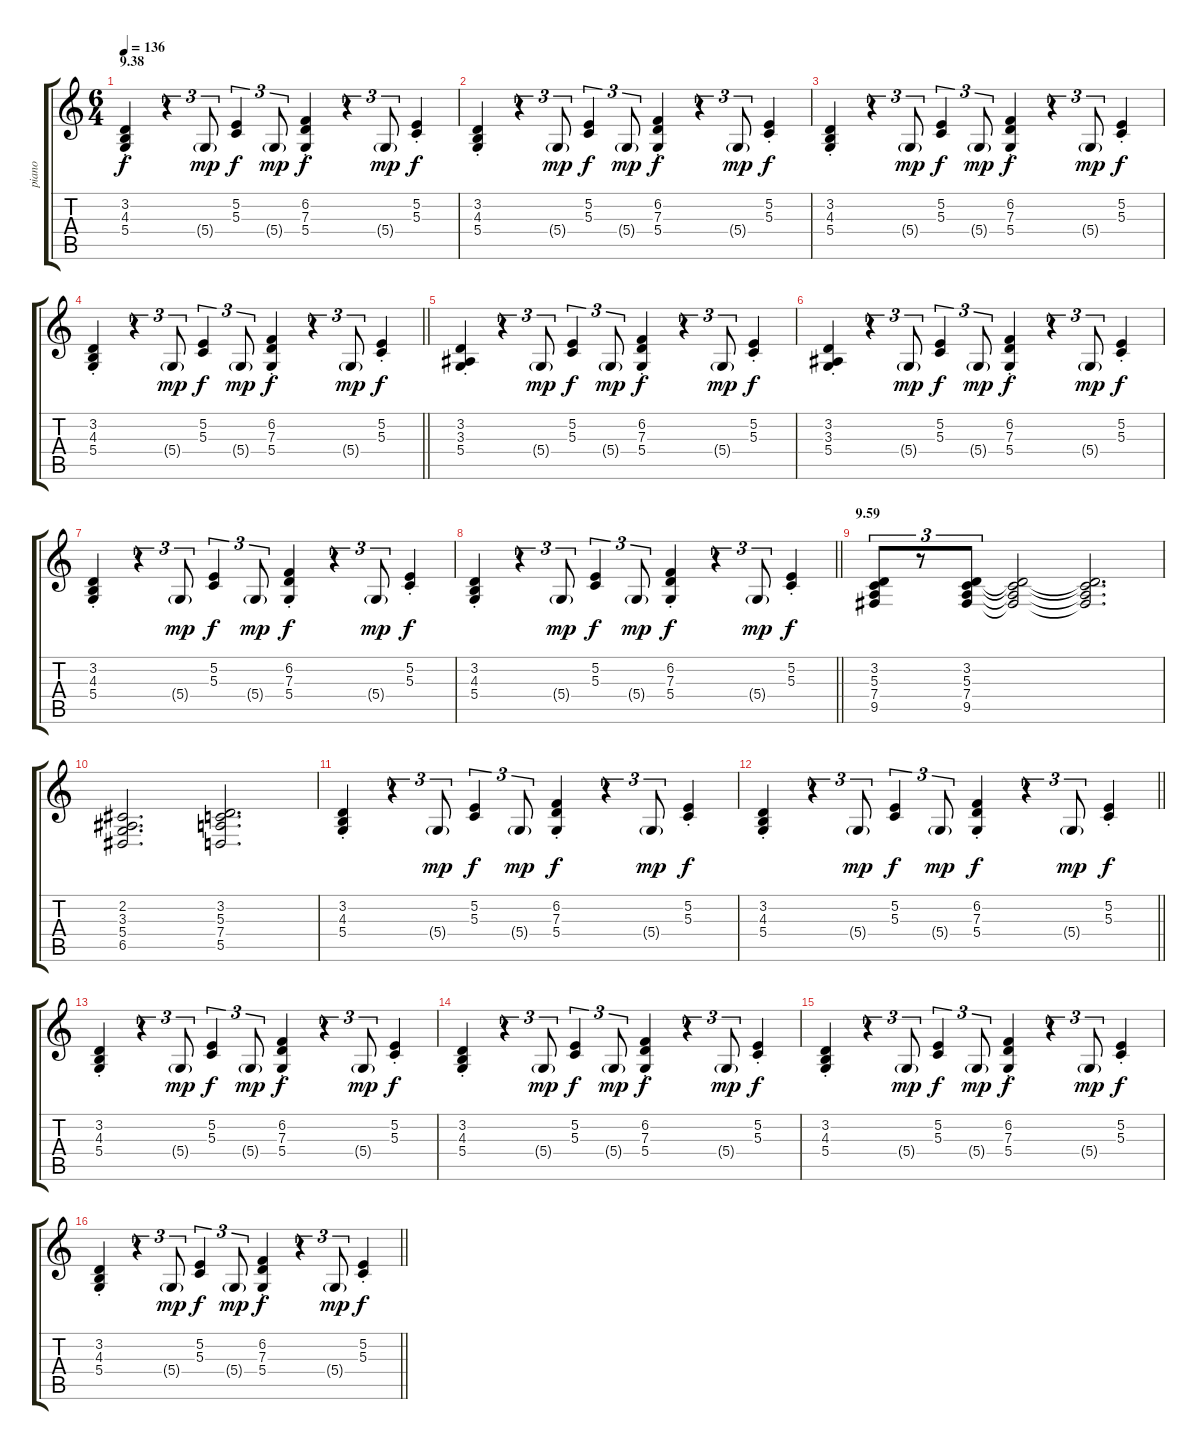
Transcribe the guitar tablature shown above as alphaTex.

\track ("piano" "piano") {instrument acousticgrandpiano}
\staff {score tabs}
\tuning (E4 B3 G3 D3 A2 E2) {hide}
\ts (6 4)
\section ("" "9.38")
\tempo 136
\clef g2
\ks c
(3.2{st} 4.3{st} 5.4{st}).4{dy f} r.4{tu (3 2)} 5.4{g}.8{tu (3 2) dy mp} (5.2 5.3).4{tu (3 2) dy f} 5.4{g}.8{tu (3 2) dy mp} (6.2{st} 7.3{st} 5.4{st}).4{dy f} r.4{tu (3 2)} 5.4{g}.8{tu (3 2) dy mp} (5.2{st} 5.3{st}).4{dy f} |
(3.2{st} 4.3{st} 5.4{st}).4 r.4{tu (3 2)} 5.4{g}.8{tu (3 2) dy mp} (5.2 5.3).4{tu (3 2) dy f} 5.4{g}.8{tu (3 2) dy mp} (6.2{st} 7.3{st} 5.4{st}).4{dy f} r.4{tu (3 2)} 5.4{g}.8{tu (3 2) dy mp} (5.2{st} 5.3{st}).4{dy f} |
(3.2{st} 4.3{st} 5.4{st}).4 r.4{tu (3 2)} 5.4{g}.8{tu (3 2) dy mp} (5.2 5.3).4{tu (3 2) dy f} 5.4{g}.8{tu (3 2) dy mp} (6.2{st} 7.3{st} 5.4{st}).4{dy f} r.4{tu (3 2)} 5.4{g}.8{tu (3 2) dy mp} (5.2{st} 5.3{st}).4{dy f} |
\barLineRight lightlight
(3.2{st} 4.3{st} 5.4{st}).4 r.4{tu (3 2)} 5.4{g}.8{tu (3 2) dy mp} (5.2 5.3).4{tu (3 2) dy f} 5.4{g}.8{tu (3 2) dy mp} (6.2{st} 7.3{st} 5.4{st}).4{dy f} r.4{tu (3 2)} 5.4{g}.8{tu (3 2) dy mp} (5.2{st} 5.3{st}).4{dy f} |
(3.2{st} 3.3{st} 5.4{st}).4 r.4{tu (3 2)} 5.4{g}.8{tu (3 2) dy mp} (5.2 5.3).4{tu (3 2) dy f} 5.4{g}.8{tu (3 2) dy mp} (6.2{st} 7.3{st} 5.4{st}).4{dy f} r.4{tu (3 2)} 5.4{g}.8{tu (3 2) dy mp} (5.2{st} 5.3{st}).4{dy f} |
(3.2{st} 3.3{st} 5.4{st}).4 r.4{tu (3 2)} 5.4{g}.8{tu (3 2) dy mp} (5.2 5.3).4{tu (3 2) dy f} 5.4{g}.8{tu (3 2) dy mp} (6.2{st} 7.3{st} 5.4{st}).4{dy f} r.4{tu (3 2)} 5.4{g}.8{tu (3 2) dy mp} (5.2{st} 5.3{st}).4{dy f} |
(3.2{st} 4.3{st} 5.4{st}).4 r.4{tu (3 2)} 5.4{g}.8{tu (3 2) dy mp} (5.2 5.3).4{tu (3 2) dy f} 5.4{g}.8{tu (3 2) dy mp} (6.2{st} 7.3{st} 5.4{st}).4{dy f} r.4{tu (3 2)} 5.4{g}.8{tu (3 2) dy mp} (5.2{st} 5.3{st}).4{dy f} |
\barLineRight lightlight
(3.2{st} 4.3{st} 5.4{st}).4 r.4{tu (3 2)} 5.4{g}.8{tu (3 2) dy mp} (5.2 5.3).4{tu (3 2) dy f} 5.4{g}.8{tu (3 2) dy mp} (6.2{st} 7.3{st} 5.4{st}).4{dy f} r.4{tu (3 2)} 5.4{g}.8{tu (3 2) dy mp} (5.2{st} 5.3{st}).4{dy f} |
\section ("" "9.59")
(3.2 5.3 7.4 9.5).8{tu (3 2)} r.8{tu (3 2)} (3.2 5.3 7.4 9.5).8{tu (3 2)} (3.2{t} 5.3{t} 7.4{t} 9.5{t}).2 (3.2{t} 5.3{t} 7.4{t} 9.5{t}).2{d} |
(2.2 3.3 5.4 6.5).2{d} (3.2 5.3 7.4 5.5).2{d} |
(3.2{st} 4.3{st} 5.4{st}).4 r.4{tu (3 2)} 5.4{g}.8{tu (3 2) dy mp} (5.2 5.3).4{tu (3 2) dy f} 5.4{g}.8{tu (3 2) dy mp} (6.2{st} 7.3{st} 5.4{st}).4{dy f} r.4{tu (3 2)} 5.4{g}.8{tu (3 2) dy mp} (5.2{st} 5.3{st}).4{dy f} |
\barLineRight lightlight
(3.2{st} 4.3{st} 5.4{st}).4 r.4{tu (3 2)} 5.4{g}.8{tu (3 2) dy mp} (5.2 5.3).4{tu (3 2) dy f} 5.4{g}.8{tu (3 2) dy mp} (6.2{st} 7.3{st} 5.4{st}).4{dy f} r.4{tu (3 2)} 5.4{g}.8{tu (3 2) dy mp} (5.2{st} 5.3{st}).4{dy f} |
(3.2{st} 4.3{st} 5.4{st}).4 r.4{tu (3 2)} 5.4{g}.8{tu (3 2) dy mp} (5.2 5.3).4{tu (3 2) dy f} 5.4{g}.8{tu (3 2) dy mp} (6.2{st} 7.3{st} 5.4{st}).4{dy f} r.4{tu (3 2)} 5.4{g}.8{tu (3 2) dy mp} (5.2{st} 5.3{st}).4{dy f} |
(3.2{st} 4.3{st} 5.4{st}).4 r.4{tu (3 2)} 5.4{g}.8{tu (3 2) dy mp} (5.2 5.3).4{tu (3 2) dy f} 5.4{g}.8{tu (3 2) dy mp} (6.2{st} 7.3{st} 5.4{st}).4{dy f} r.4{tu (3 2)} 5.4{g}.8{tu (3 2) dy mp} (5.2{st} 5.3{st}).4{dy f} |
(3.2{st} 4.3{st} 5.4{st}).4 r.4{tu (3 2)} 5.4{g}.8{tu (3 2) dy mp} (5.2 5.3).4{tu (3 2) dy f} 5.4{g}.8{tu (3 2) dy mp} (6.2{st} 7.3{st} 5.4{st}).4{dy f} r.4{tu (3 2)} 5.4{g}.8{tu (3 2) dy mp} (5.2{st} 5.3{st}).4{dy f} |
\barLineRight lightlight
(3.2{st} 4.3{st} 5.4{st}).4 r.4{tu (3 2)} 5.4{g}.8{tu (3 2) dy mp} (5.2 5.3).4{tu (3 2) dy f} 5.4{g}.8{tu (3 2) dy mp} (6.2{st} 7.3{st} 5.4{st}).4{dy f} r.4{tu (3 2)} 5.4{g}.8{tu (3 2) dy mp} (5.2{st} 5.3{st}).4{dy f}
